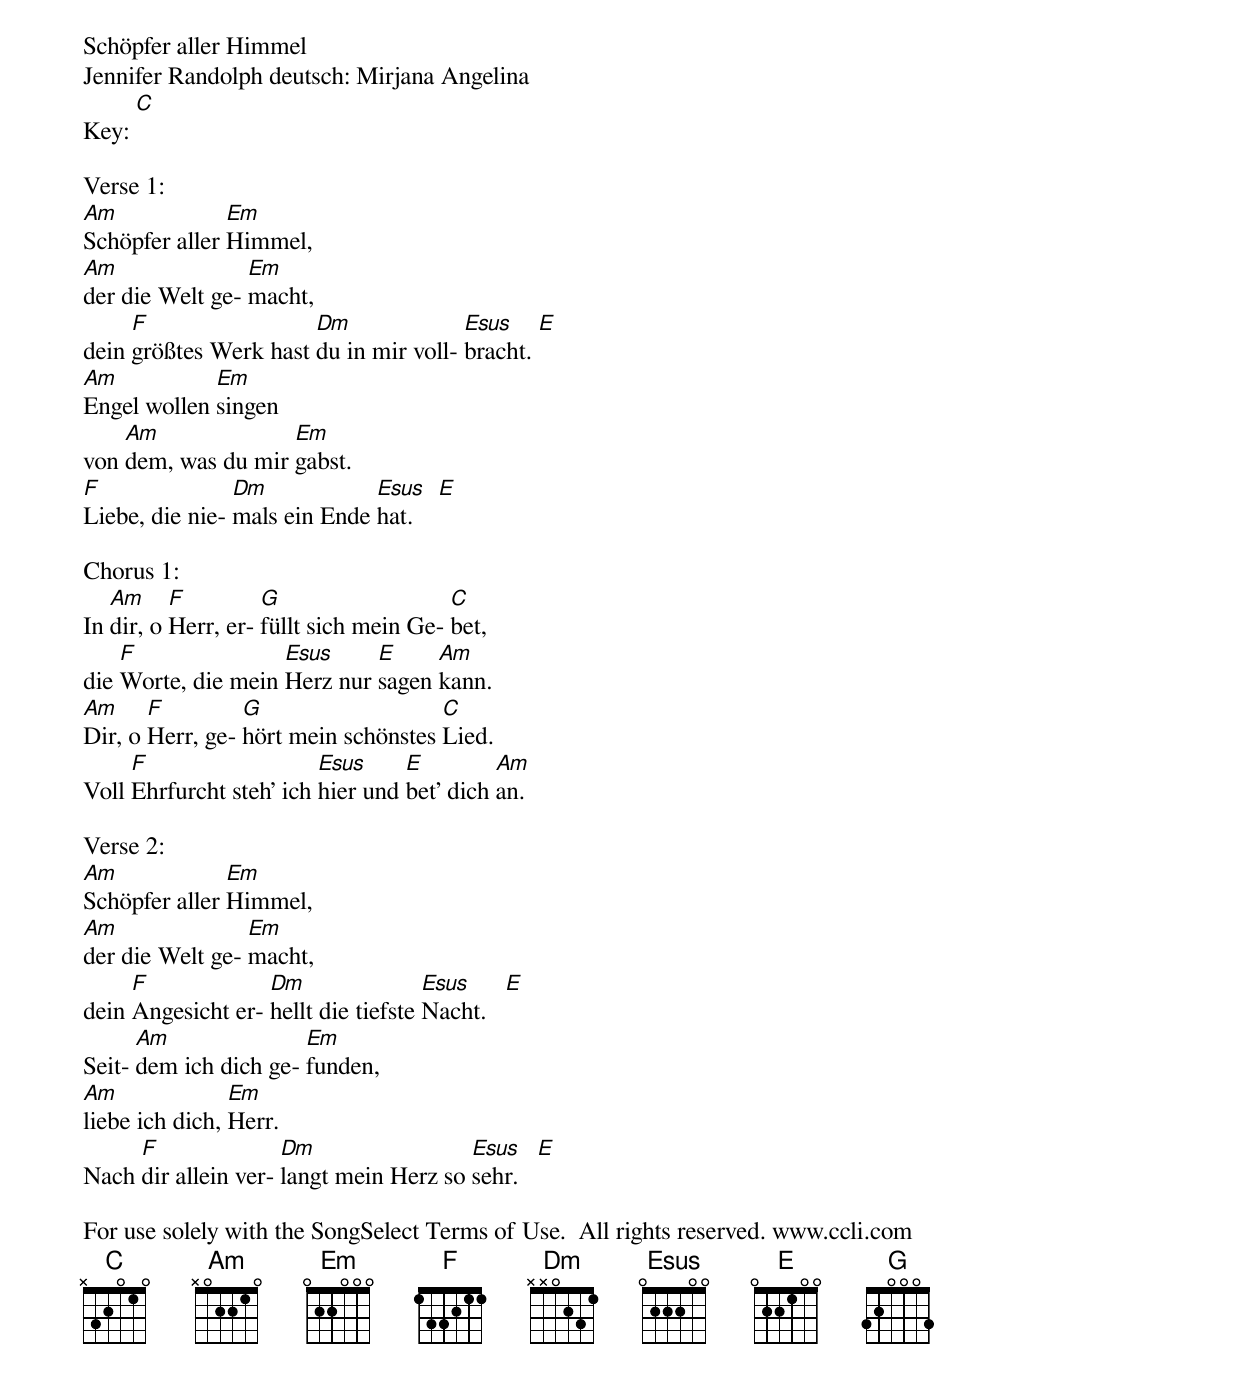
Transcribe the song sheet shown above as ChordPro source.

Schöpfer aller Himmel
Jennifer Randolph deutsch: Mirjana Angelina
Key: [C]

Verse 1:
[Am]Schöpfer aller [Em]Himmel,
[Am]der die Welt ge- [Em]macht,
dein [F]größtes Werk hast [Dm]du in mir voll- [Esus]bracht. [E]
[Am]Engel wollen [Em]singen
von [Am]dem, was du mir [Em]gabst.
[F]Liebe, die nie- [Dm]mals ein Ende [Esus]hat.    [E]

Chorus 1:
In [Am]dir, o [F]Herr, er- [G]füllt sich mein Ge- [C]bet,
die [F]Worte, die mein [Esus]Herz nur [E]sagen [Am]kann.
[Am]Dir, o [F]Herr, ge- [G]hört mein schönstes [C]Lied.
Voll [F]Ehrfurcht steh' ich [Esus]hier und [E]bet' dich [Am]an.

Verse 2:
[Am]Schöpfer aller [Em]Himmel,
[Am]der die Welt ge- [Em]macht,
dein [F]Angesicht er- [Dm]hellt die tiefste [Esus]Nacht.   [E]
Seit- [Am]dem ich dich ge- [Em]funden,
[Am]liebe ich dich, [Em]Herr.
Nach [F]dir allein ver- [Dm]langt mein Herz so [Esus]sehr.   [E]

For use solely with the SongSelect Terms of Use.  All rights reserved. www.ccli.com
